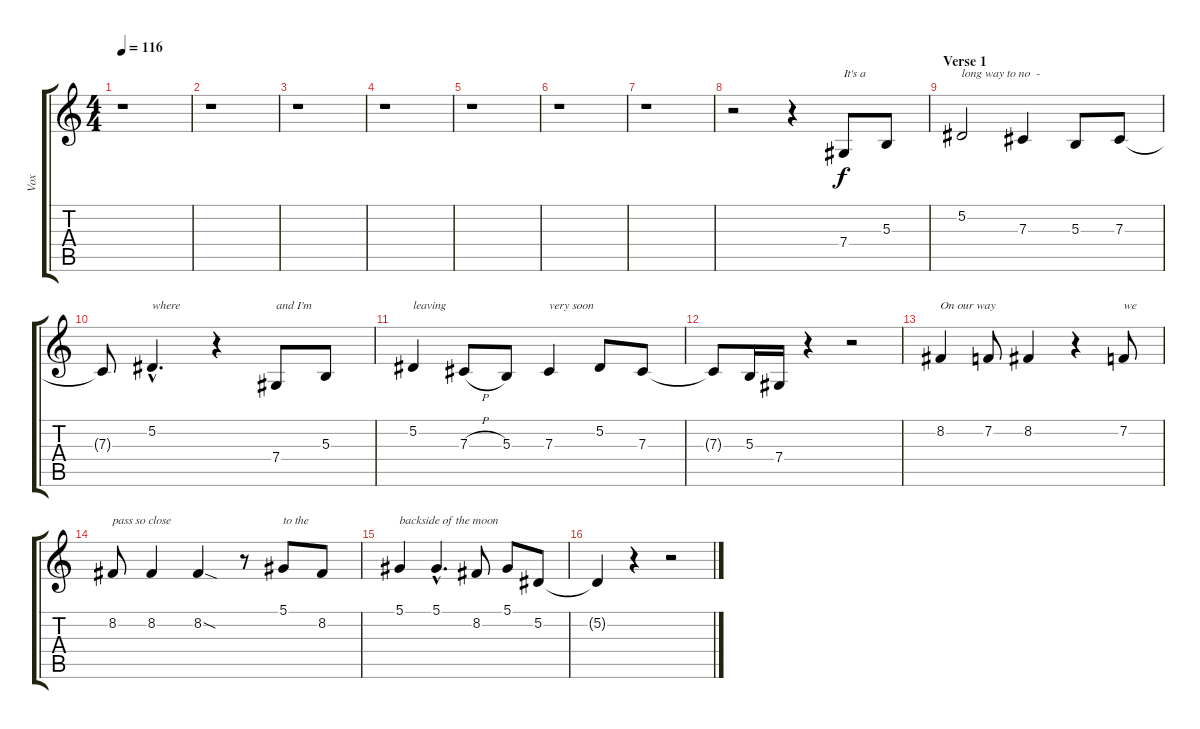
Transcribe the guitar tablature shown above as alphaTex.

\track ("Vox" "Vox") {instrument violin}
\staff {score tabs}
\tuning (Eb4 Bb3 Gb3 Db3 Ab2 Eb2) {hide}
\ts (4 4)
\tempo 116
\clef g2
\ks c
r.1{dy f instrument violin} |
r.1 |
r.1 |
r.1 |
r.1 |
r.1 |
r.1 |
r.2 r.4 7.4.8{txt "It's a"} 5.3.8 |
\section ("" "Verse 1")
5.2.2{txt "long way to no  -"} 7.3.4 5.3.8 7.3.8 |
7.3{t}.8 5.2{hac}.4{d txt "where"} r.4 7.4.8{txt "and I'm"} 5.3.8 |
5.2.4{txt "leaving"} 7.3{h}.8 5.3.8 7.3.4{txt "very soon"} 5.2.8 7.3.8 |
7.3{t}.8 5.3.16 7.4.16 r.4 r.2 |
8.2.4{txt "On our way"} 7.2.8 8.2.4 r.4 7.2.8{txt "we"} |
8.2.8{txt "pass so close"} 8.2.4 8.2{sod}.4 r.8 5.1.8{txt "to the "} 8.2.8 |
5.1.4{txt "backside of the moon"} 5.1{hac}.4{d} 8.2.8 5.1.8 5.2.8 |
5.2{t}.4 r.4 r.2
